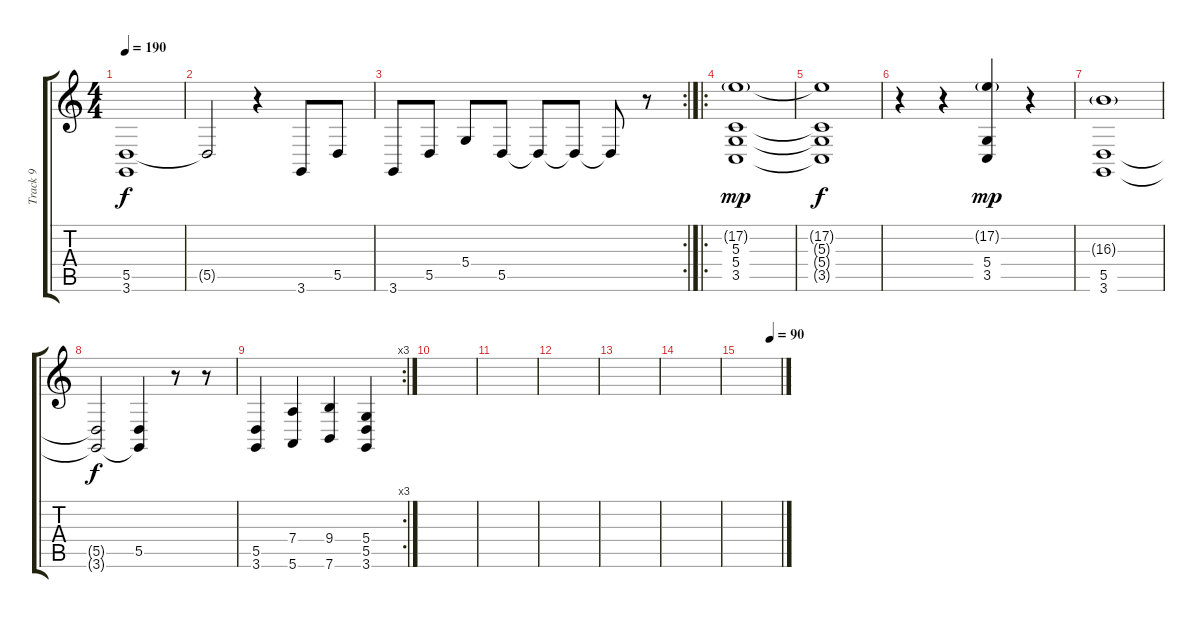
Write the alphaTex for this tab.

\track ("Track 9" "Track 9") {instrument frenchhorn}
\staff {score tabs}
\tuning (E4 B3 G3 D3 A2 E2) {hide}
\ts (4 4)
\tempo 190
\clef g2
\ks c
(5.5 3.6).1{dy f} |
5.5{t}.2 r.4 3.6.8{instrument brasssection} 5.5.8 |
\rc 2
3.6.8 5.5.8 5.4.8 5.5.8 5.5{t}.8 5.5{t}.8 5.5{t}.8 r.8 |
\ro
(17.2{g} 5.3 5.4 3.5).1{dy mp} |
(17.2{t} 5.3{t} 5.4{t} 3.5{t}).1{dy f} |
r.4 r.4 (17.2{g} 5.4 3.5).4{dy mp} r.4 |
(16.3{g} 5.5 3.6).1 |
(5.5{t} 3.6{t}).2{dy f} (5.5 3.6{t}).4 r.8 r.8 |
\rc 3
(5.5 3.6).4{instrument brasssection} (7.4 5.6).4 (9.4 7.6).4 (5.4 5.5 3.6).4 |
|
|
|
|
|
\tempo (90 0.75)
